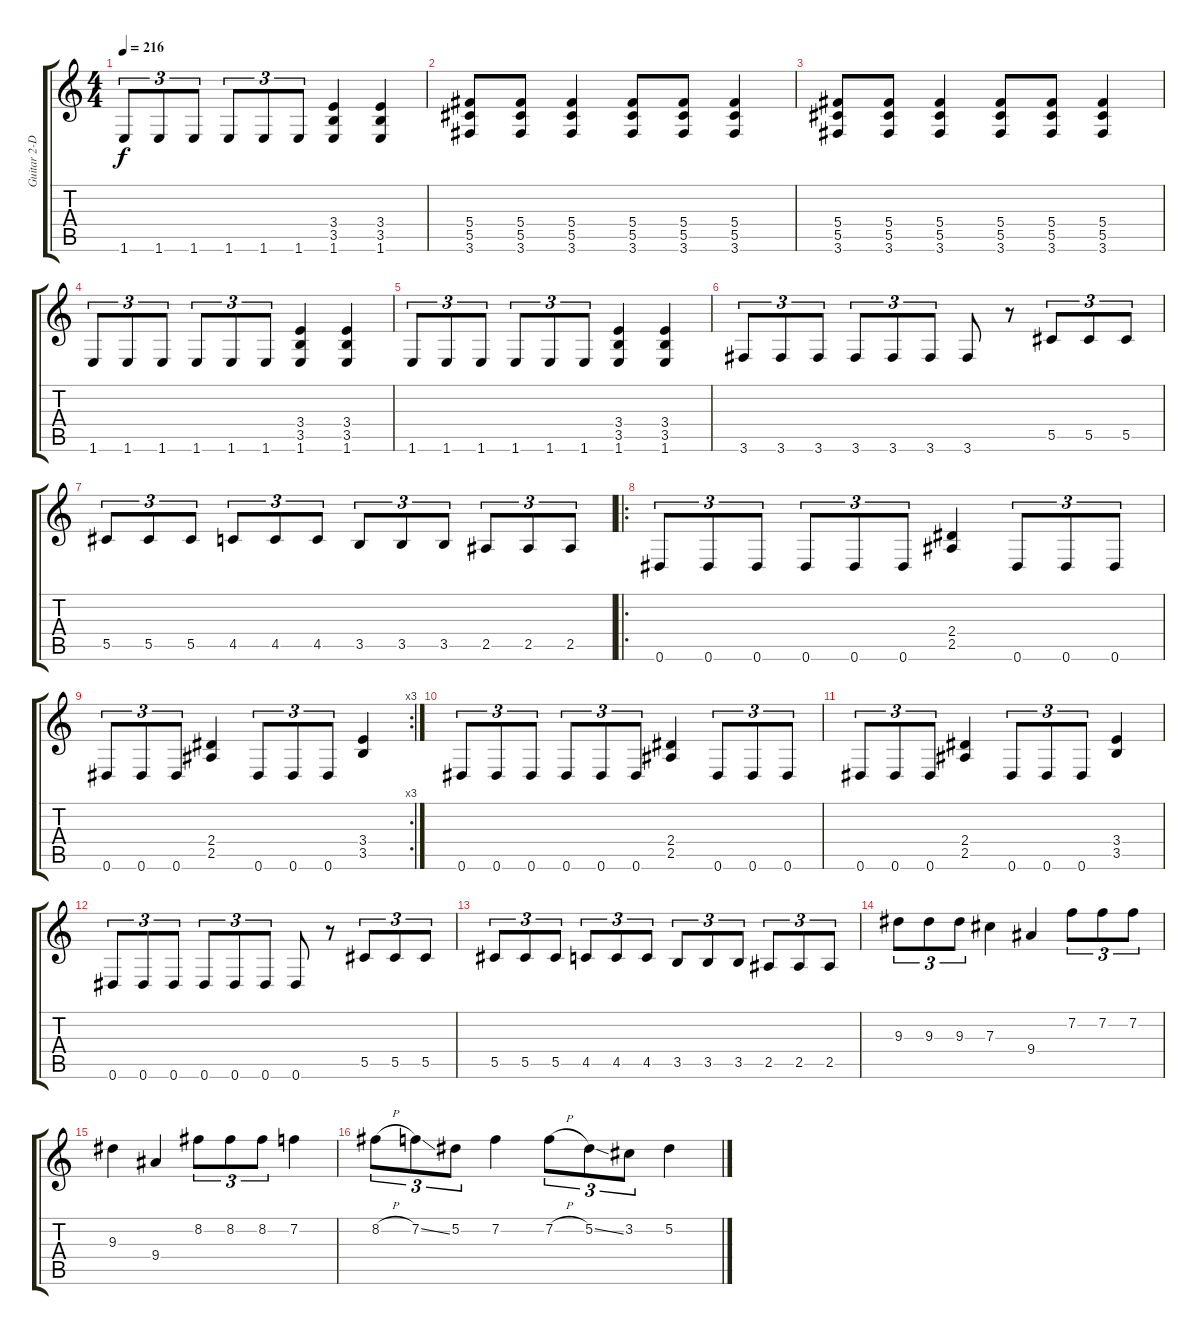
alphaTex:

\track ("Guitar 2-Dist" "Guitar 2-D") {instrument distortionguitar}
\staff {score tabs}
\tuning (Eb4 Bb3 Gb3 Db3 Ab2 Eb2) {hide}
\ts (4 4)
\tempo 216
\clef g2
\ks c
1.6.8{tu (3 2) dy f} 1.6.8{tu (3 2)} 1.6.8{tu (3 2)} 1.6.8{tu (3 2)} 1.6.8{tu (3 2)} 1.6.8{tu (3 2)} (3.4 3.5 1.6).4 (3.4 3.5 1.6).4 |
(5.4 5.5 3.6).8 (5.4 5.5 3.6).8 (5.4 5.5 3.6).4 (5.4 5.5 3.6).8 (5.4 5.5 3.6).8 (5.4 5.5 3.6).4 |
(5.4 5.5 3.6).8 (5.4 5.5 3.6).8 (5.4 5.5 3.6).4 (5.4 5.5 3.6).8 (5.4 5.5 3.6).8 (5.4 5.5 3.6).4 |
1.6.8{tu (3 2)} 1.6.8{tu (3 2)} 1.6.8{tu (3 2)} 1.6.8{tu (3 2)} 1.6.8{tu (3 2)} 1.6.8{tu (3 2)} (3.4 3.5 1.6).4 (3.4 3.5 1.6).4 |
1.6.8{tu (3 2)} 1.6.8{tu (3 2)} 1.6.8{tu (3 2)} 1.6.8{tu (3 2)} 1.6.8{tu (3 2)} 1.6.8{tu (3 2)} (3.4 3.5 1.6).4 (3.4 3.5 1.6).4 |
3.6.8{tu (3 2)} 3.6.8{tu (3 2)} 3.6.8{tu (3 2)} 3.6.8{tu (3 2)} 3.6.8{tu (3 2)} 3.6.8{tu (3 2)} 3.6.8 r.8 5.5.8{tu (3 2)} 5.5.8{tu (3 2)} 5.5.8{tu (3 2)} |
5.5.8{tu (3 2)} 5.5.8{tu (3 2)} 5.5.8{tu (3 2)} 4.5.8{tu (3 2)} 4.5.8{tu (3 2)} 4.5.8{tu (3 2)} 3.5.8{tu (3 2)} 3.5.8{tu (3 2)} 3.5.8{tu (3 2)} 2.5.8{tu (3 2)} 2.5.8{tu (3 2)} 2.5.8{tu (3 2)} |
\ro
0.6.8{tu (3 2)} 0.6.8{tu (3 2)} 0.6.8{tu (3 2)} 0.6.8{tu (3 2)} 0.6.8{tu (3 2)} 0.6.8{tu (3 2)} (2.4 2.5).4 0.6.8{tu (3 2)} 0.6.8{tu (3 2)} 0.6.8{tu (3 2)} |
\rc 3
0.6.8{tu (3 2)} 0.6.8{tu (3 2)} 0.6.8{tu (3 2)} (2.4 2.5).4 0.6.8{tu (3 2)} 0.6.8{tu (3 2)} 0.6.8{tu (3 2)} (3.4 3.5).4 |
0.6.8{tu (3 2)} 0.6.8{tu (3 2)} 0.6.8{tu (3 2)} 0.6.8{tu (3 2)} 0.6.8{tu (3 2)} 0.6.8{tu (3 2)} (2.4 2.5).4 0.6.8{tu (3 2)} 0.6.8{tu (3 2)} 0.6.8{tu (3 2)} |
0.6.8{tu (3 2)} 0.6.8{tu (3 2)} 0.6.8{tu (3 2)} (2.4 2.5).4 0.6.8{tu (3 2)} 0.6.8{tu (3 2)} 0.6.8{tu (3 2)} (3.4 3.5).4 |
0.6.8{tu (3 2)} 0.6.8{tu (3 2)} 0.6.8{tu (3 2)} 0.6.8{tu (3 2)} 0.6.8{tu (3 2)} 0.6.8{tu (3 2)} 0.6.8 r.8 5.5.8{tu (3 2)} 5.5.8{tu (3 2)} 5.5.8{tu (3 2)} |
5.5.8{tu (3 2)} 5.5.8{tu (3 2)} 5.5.8{tu (3 2)} 4.5.8{tu (3 2)} 4.5.8{tu (3 2)} 4.5.8{tu (3 2)} 3.5.8{tu (3 2)} 3.5.8{tu (3 2)} 3.5.8{tu (3 2)} 2.5.8{tu (3 2)} 2.5.8{tu (3 2)} 2.5.8{tu (3 2)} |
9.3.8{tu (3 2)} 9.3.8{tu (3 2)} 9.3.8{tu (3 2)} 7.3.4 9.4.4 7.2.8{tu (3 2)} 7.2.8{tu (3 2)} 7.2.8{tu (3 2)} |
9.3.4 9.4.4 8.2.8{tu (3 2)} 8.2.8{tu (3 2)} 8.2.8{tu (3 2)} 7.2.4 |
8.2{h}.8{tu (3 2)} 7.2{ss}.8{tu (3 2)} 5.2.8{tu (3 2)} 7.2.4 7.2{h}.8{tu (3 2)} 5.2{ss}.8{tu (3 2)} 3.2.8{tu (3 2)} 5.2.4
